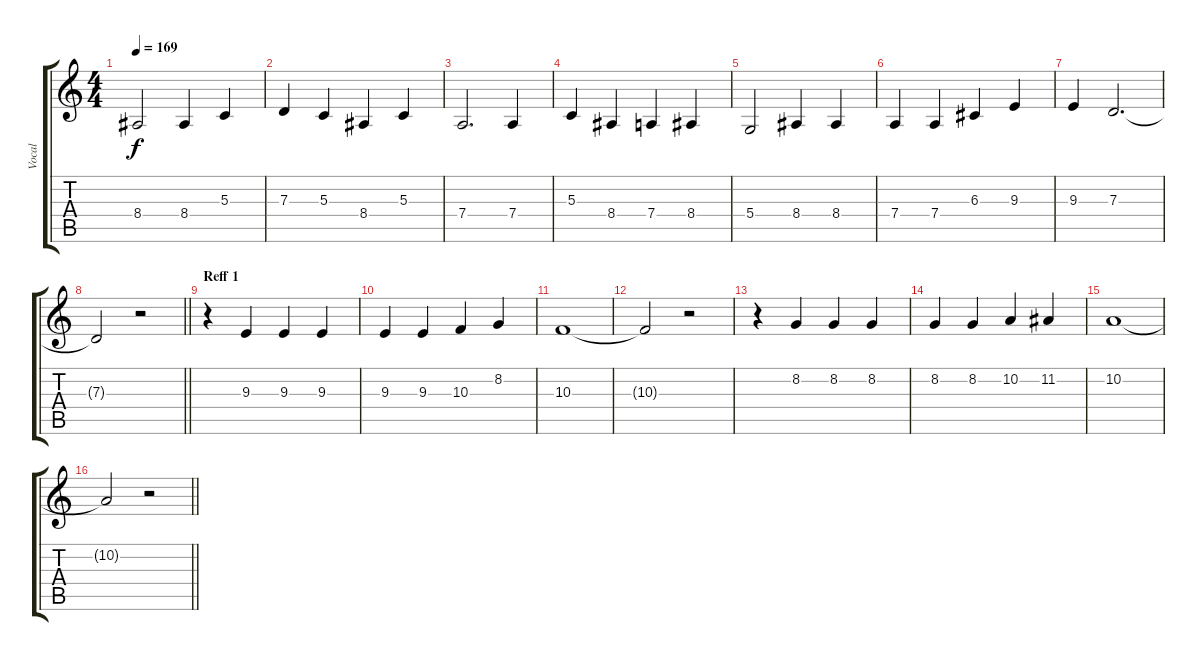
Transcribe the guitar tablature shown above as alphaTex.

\track ("Vocal" "Vocal") {instrument vibraphone}
\staff {score tabs}
\tuning (E4 B3 G3 D3 A2 E2) {hide}
\ts (4 4)
\tempo 169
\clef g2
\ks c
8.4.2{dy f} 8.4.4 5.3.4 |
7.3.4 5.3.4 8.4.4 5.3.4 |
7.4.2{d} 7.4.4 |
5.3.4 8.4.4 7.4.4 8.4.4 |
5.4.2 8.4.4 8.4.4 |
7.4.4 7.4.4 6.3.4 9.3.4 |
9.3.4 7.3.2{d} |
\barLineRight lightlight
7.3{t}.2 r.2 |
\section ("" "Reff 1")
r.4 9.3.4 9.3.4 9.3.4 |
9.3.4 9.3.4 10.3.4 8.2.4 |
10.3.1 |
10.3{t}.2 r.2 |
r.4 8.2.4 8.2.4 8.2.4 |
8.2.4 8.2.4 10.2.4 11.2.4 |
10.2.1 |
\barLineRight lightlight
10.2{t}.2 r.2
